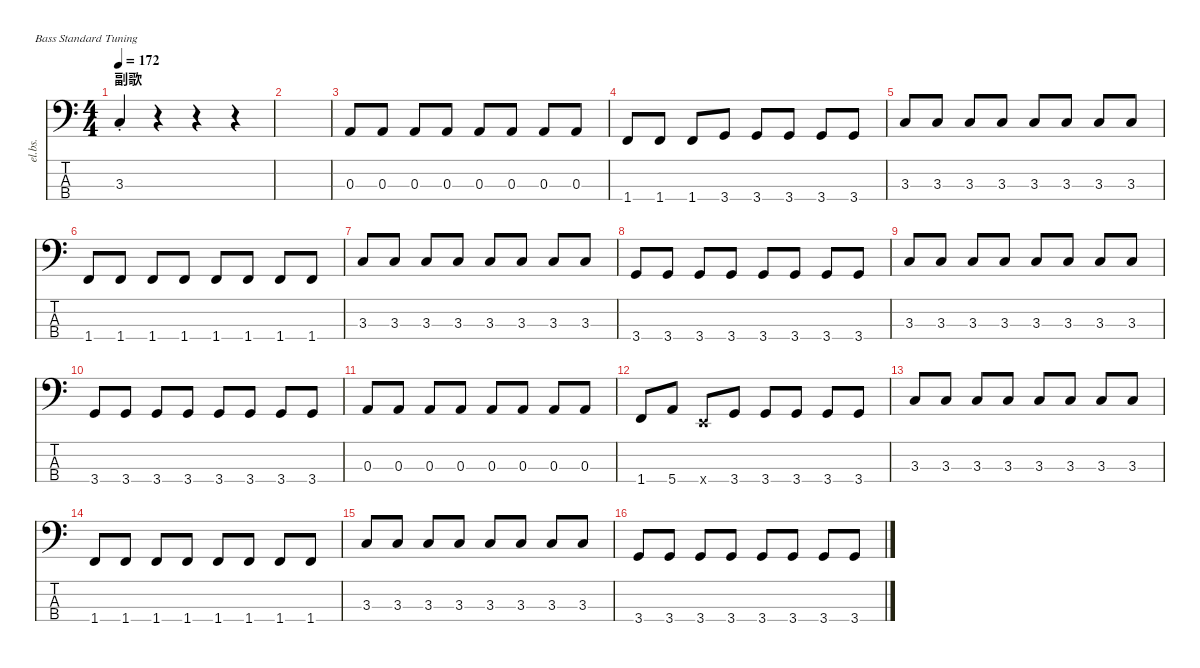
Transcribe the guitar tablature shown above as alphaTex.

\defaultSystemsLayout 4
\hideDynamics
\bracketExtendMode nobrackets
\track ("Bass" "el.bs.") {instrument electricbassfinger}
\staff {score tabs}
\tuning (G2 D2 A1 E1)
\ts (4 4)
\section ("" "副歌")
\tempo 172
\clef f4
\ks c
3.3{st}.4{dy mf beam Up} r.4{beam Down} r.4{beam Down} r.4{beam Down} |
|
0.3.8{beam Up} 0.3.8{beam Up} 0.3.8{beam Up} 0.3.8{beam Up} 0.3.8{beam Up} 0.3.8{beam Up} 0.3.8{beam Up} 0.3.8{beam Up} |
1.4.8{beam Up} 1.4.8{beam Up} 1.4.8{beam Up} 3.4.8{beam Up} 3.4.8{beam Up} 3.4.8{beam Up} 3.4.8{beam Up} 3.4.8{beam Up} |
3.3.8{beam Up} 3.3.8{beam Up} 3.3.8{beam Up} 3.3.8{beam Up} 3.3.8{beam Up} 3.3.8{beam Up} 3.3.8{beam Up} 3.3.8{beam Up} |
1.4.8{beam Up} 1.4.8{beam Up} 1.4.8{beam Up} 1.4.8{beam Up} 1.4.8{beam Up} 1.4.8{beam Up} 1.4.8{beam Up} 1.4.8{beam Up} |
3.3.8{beam Up} 3.3.8{beam Up} 3.3.8{beam Up} 3.3.8{beam Up} 3.3.8{beam Up} 3.3.8{beam Up} 3.3.8{beam Up} 3.3.8{beam Up} |
3.4.8{beam Up} 3.4.8{beam Up} 3.4.8{beam Up} 3.4.8{beam Up} 3.4.8{beam Up} 3.4.8{beam Up} 3.4.8{beam Up} 3.4.8{beam Up} |
3.3.8{beam Up} 3.3.8{beam Up} 3.3.8{beam Up} 3.3.8{beam Up} 3.3.8{beam Up} 3.3.8{beam Up} 3.3.8{beam Up} 3.3.8{beam Up} |
3.4.8{beam Up} 3.4.8{beam Up} 3.4.8{beam Up} 3.4.8{beam Up} 3.4.8{beam Up} 3.4.8{beam Up} 3.4.8{beam Up} 3.4.8{beam Up} |
0.3.8{beam Up} 0.3.8{beam Up} 0.3.8{beam Up} 0.3.8{beam Up} 0.3.8{beam Up} 0.3.8{beam Up} 0.3.8{beam Up} 0.3.8{beam Up} |
1.4.8{beam Up} 5.4.8{beam Up} 0.4{x}.8{beam Up} 3.4.8{beam Up} 3.4.8{beam Up} 3.4.8{beam Up} 3.4.8{beam Up} 3.4.8{beam Up} |
3.3.8{beam Up} 3.3.8{beam Up} 3.3.8{beam Up} 3.3.8{beam Up} 3.3.8{beam Up} 3.3.8{beam Up} 3.3.8{beam Up} 3.3.8{beam Up} |
1.4.8{beam Up} 1.4.8{beam Up} 1.4.8{beam Up} 1.4.8{beam Up} 1.4.8{beam Up} 1.4.8{beam Up} 1.4.8{beam Up} 1.4.8{beam Up} |
3.3.8{beam Up} 3.3.8{beam Up} 3.3.8{beam Up} 3.3.8{beam Up} 3.3.8{beam Up} 3.3.8{beam Up} 3.3.8{beam Up} 3.3.8{beam Up} |
3.4.8{beam Up} 3.4.8{beam Up} 3.4.8{beam Up} 3.4.8{beam Up} 3.4.8{beam Up} 3.4.8{beam Up} 3.4.8{beam Up} 3.4.8{beam Up}
